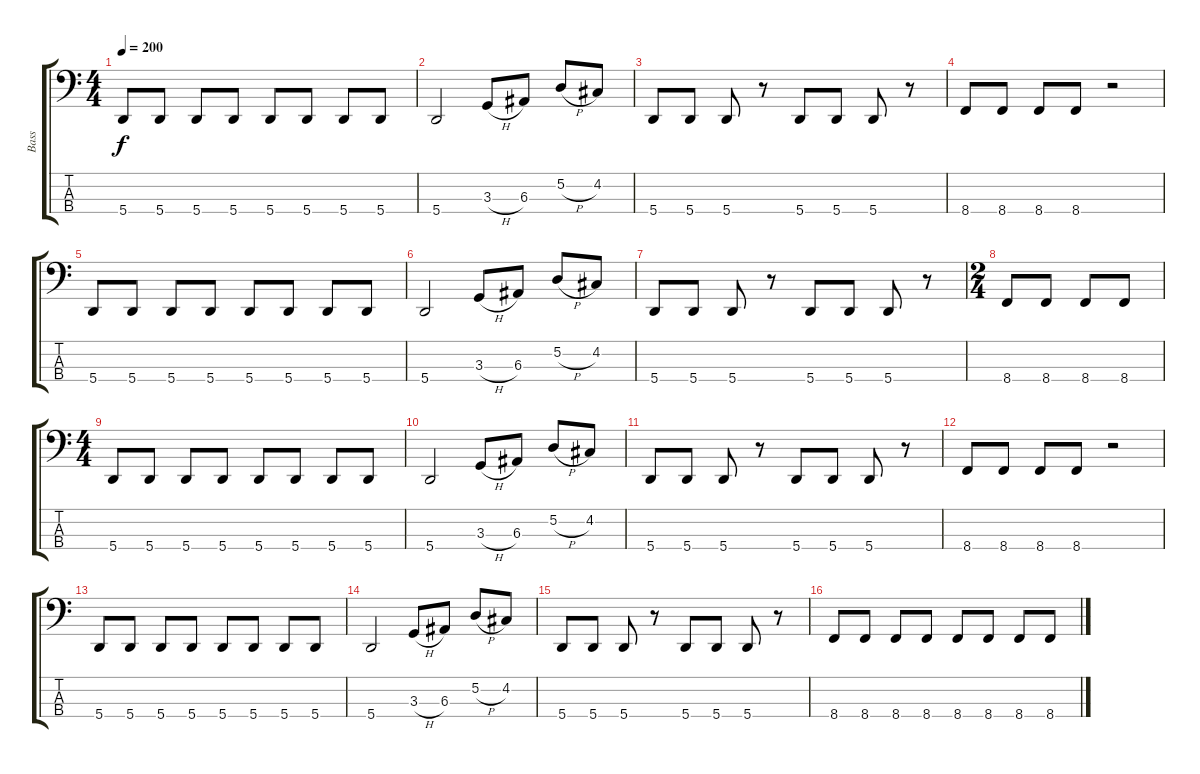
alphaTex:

\track ("Bass" "Bass") {instrument electricbasspick}
\staff {score tabs}
\tuning (D2 A1 E1 A0) {hide}
\ts (4 4)
\tempo 200
\clef f4
\ks c
5.4.8{dy f} 5.4.8 5.4.8 5.4.8 5.4.8 5.4.8 5.4.8 5.4.8 |
5.4.2 3.3{h}.8 6.3.8 5.2{h}.8 4.2.8 |
5.4.8 5.4.8 5.4.8 r.8 5.4.8 5.4.8 5.4.8 r.8 |
8.4.8 8.4.8 8.4.8 8.4.8 r.2 |
5.4.8 5.4.8 5.4.8 5.4.8 5.4.8 5.4.8 5.4.8 5.4.8 |
5.4.2 3.3{h}.8 6.3.8 5.2{h}.8 4.2.8 |
5.4.8 5.4.8 5.4.8 r.8 5.4.8 5.4.8 5.4.8 r.8 |
\ts (2 4)
8.4.8 8.4.8 8.4.8 8.4.8 |
\ts (4 4)
5.4.8 5.4.8 5.4.8 5.4.8 5.4.8 5.4.8 5.4.8 5.4.8 |
5.4.2 3.3{h}.8 6.3.8 5.2{h}.8 4.2.8 |
5.4.8 5.4.8 5.4.8 r.8 5.4.8 5.4.8 5.4.8 r.8 |
8.4.8 8.4.8 8.4.8 8.4.8 r.2 |
5.4.8 5.4.8 5.4.8 5.4.8 5.4.8 5.4.8 5.4.8 5.4.8 |
5.4.2 3.3{h}.8 6.3.8 5.2{h}.8 4.2.8 |
5.4.8 5.4.8 5.4.8 r.8 5.4.8 5.4.8 5.4.8 r.8 |
8.4.8 8.4.8 8.4.8 8.4.8 8.4.8 8.4.8 8.4.8 8.4.8
